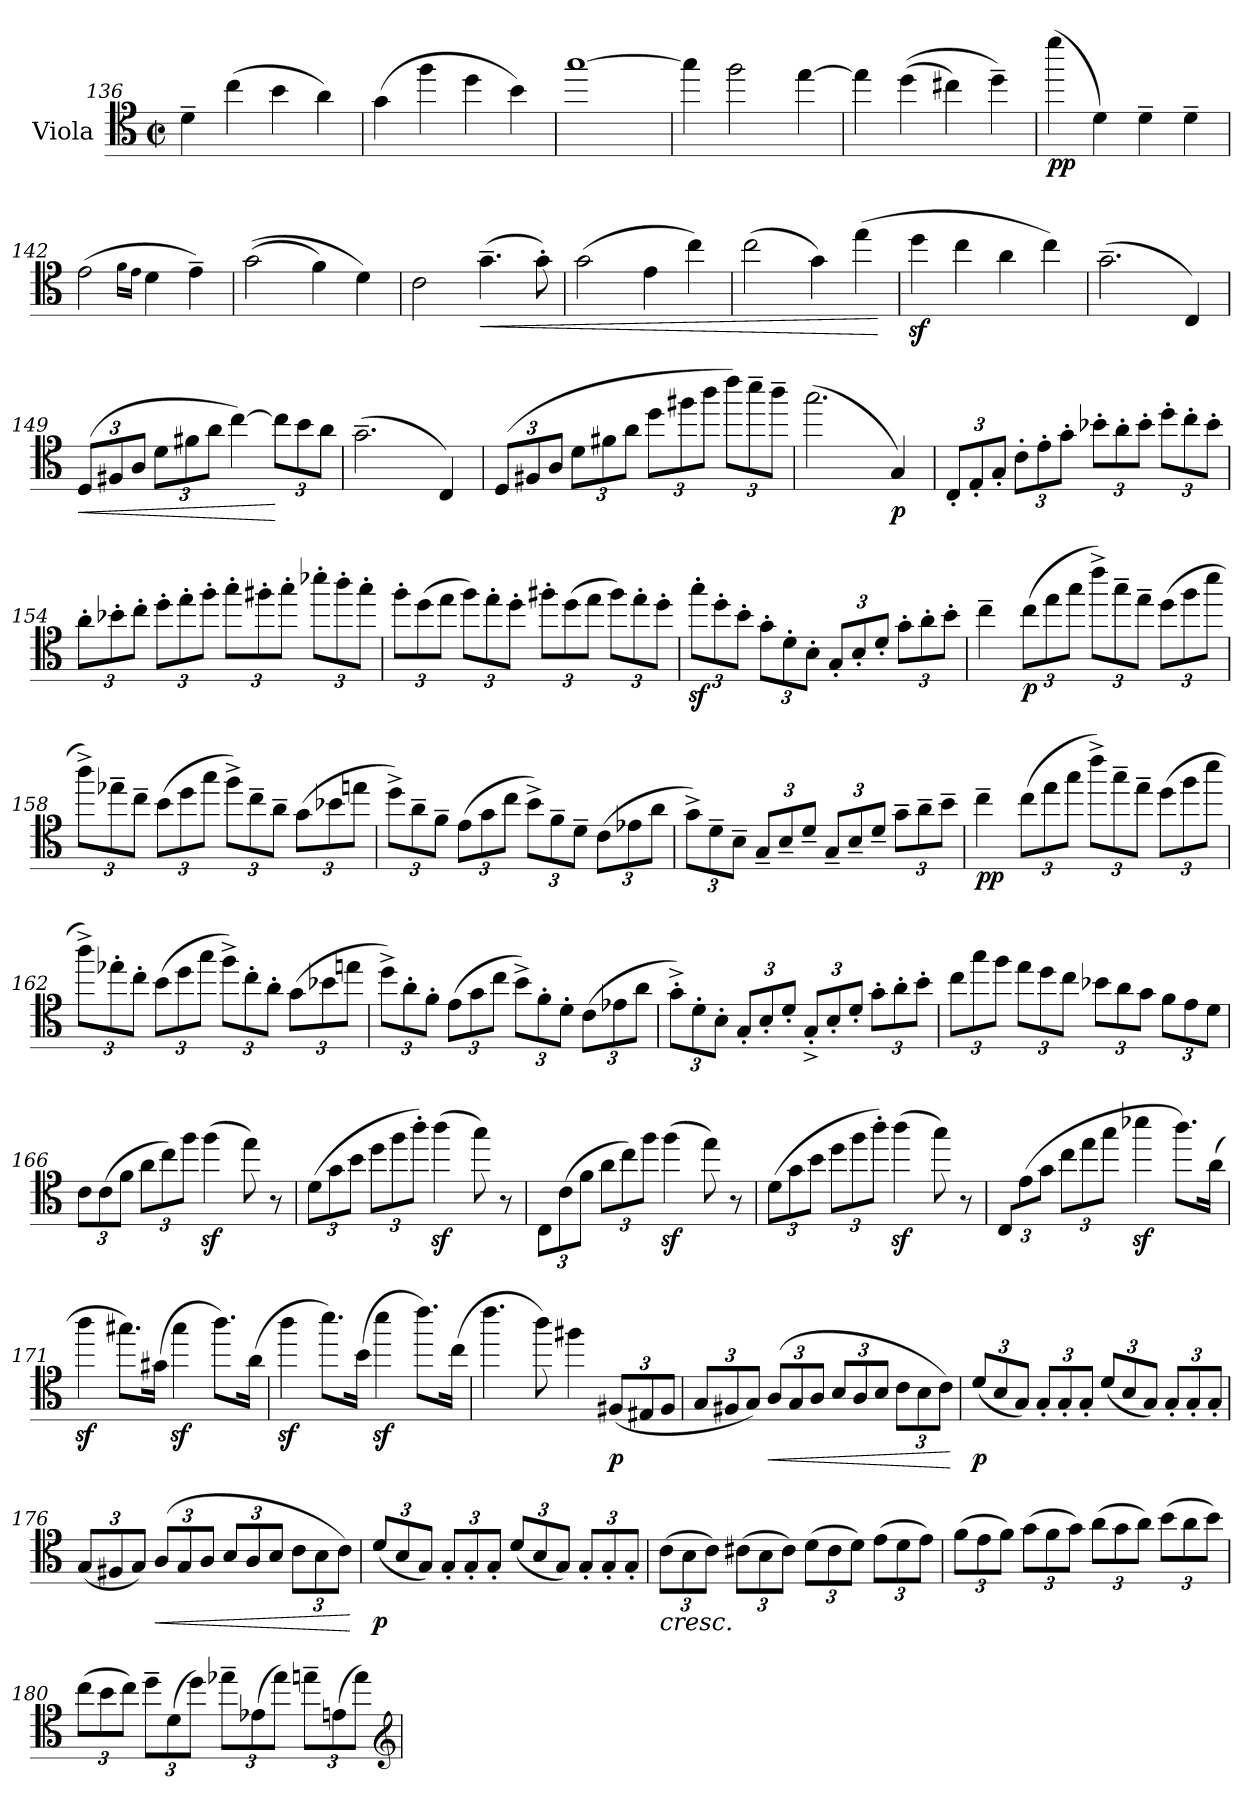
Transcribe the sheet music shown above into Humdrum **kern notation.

**kern	**dynam
*part1	*part1
*staff1	*staff1
*I"Viola	*
*I'Vla.	*
*clefC4	*
*k[]	*
*M2/2	*
*met(c|)	*
=136	=136
4d~\	.
(>4cc\	.
4b\	.
4a\)	.
=137	=137
(>4g\	.
4ff\	.
4dd\	.
4b\)	.
=138	=138
[1gg	.
=139	=139
4gg\]	.
2ff\	.
[4ee\	.
=140	=140
4ee\]	.
(>(>4dd\	.
4cc#X\)	.
4dd~\)	.
=141	=141
!	!LO:DY:b
(>4ddd\	pp
4d\)	.
4d~\	.
4d~\	.
=142	=142
(>2e\	.
16qf\LL	.
16qe\JJ	.
4d\	.
4e~\)	.
=143	=143
(>(>2g\	.
4f\)	.
4d\)	.
=144	=144
2c\	.
*MM220	*
!	!LO:HP:b
(>4.g~\	<
8g'\)	.
=145	=145
(>2g\	.
4e\	.
4cc\)	.
=146	=146
(>2cc\	.
4g\)	.
(>4ee\	.
.	[
=147	=147
4ddz<\	.
4cc\	.
4a\	.
4cc\)	.
=148	=148
(>2.g~\	.
4C/)	.
=149	=149
*Xbrackettup	*
!	!LO:HP:b
(>12D/L	<
12F#X/	.
12A/J	.
12d\L	.
12f#X\	.
12a\J	.
[4cc\)	.
12cc\L]	[
12b\	.
12a\J	.
=150	=150
(>2.g~\	.
4C/)	.
=151	=151
(>12D/L	.
12F#X/	.
12A/J	.
12d\L	.
12f#X\	.
12a\J	.
12dd\L	.
12ff#X\	.
12aa\J	.
12ccc\L)	.
12bb~\	.
12aa~\J	.
=152	=152
(>2.gg\	.
!	!LO:DY:b
4G/)	p
=153	=153
12C'/L	.
12E'/	.
12G'/J	.
12c'\L	.
12e'\	.
12g'\J	.
12b-X'\L	.
12a'\	.
12b-'\J	.
12dd'\L	.
12cc'\	.
12b-'\J	.
=154	=154
12a'\L	.
12b-X'\	.
12cc'\J	.
12dd'\L	.
12ee'\	.
12ff'\J	.
12gg'\L	.
12ff#X'\	.
12gg'\J	.
12bb-X'\L	.
12aa'\	.
12gg'\J	.
=155	=155
12ff'\L	.
(>12dd\	.
12ee\J	.
12ff\L)	.
12ee'\	.
12dd'\J	.
12ff#X'\L	.
(>12dd\	.
12ee\J	.
12ff#\L)	.
12ee'\	.
12dd'\J	.
=156	=156
12ggz<'\L	.
12dd'\	.
12b'\J	.
12g'\L	.
12d'\	.
12B'/J	.
12G'/L	.
12B'/	.
12d'\J	.
12g'\L	.
12a'\	.
12b'\J	.
=157	=157
4cc~\	.
!	!LO:DY:b
(>12cc\L	p
12ee\	.
12gg\J	.
12ccc^\L)	.
12gg~\	.
12ee~\J	.
(>12dd\L	.
12ff\	.
12bb\J	.
=158	=158
12aa^\L)	.
12ee-X~\	.
12cc~\J	.
(>12b\L	.
12dd\	.
12gg\J	.
12ff^\L)	.
12cc~\	.
12a~\J	.
(>12g\L	.
12b-X\	.
12een\J	.
=159	=159
12dd^\L)	.
12a~\	.
12f~\J	.
(>12e\L	.
12g\	.
12cc\J	.
12b^\L)	.
12f~\	.
12d~\J	.
(>12c\L	.
12e-X\	.
12a\J	.
=160	=160
12g^\L)	.
12d~\	.
12B~/J	.
12G~/L	.
12B~/	.
12d~\J	.
12G~/L	.
12B~/	.
12d~\J	.
12g~\L	.
12a~\	.
12b~\J	.
=161	=161
!	!LO:DY:b
4cc~\	pp
(>12cc\L	.
12ee\	.
12gg\J	.
12ccc^\L)	.
12gg~\	.
12ee~\J	.
(>12dd\L	.
12ff\	.
12bb\J	.
=162	=162
12aa^\L)	.
12ee-X'\	.
12cc'\J	.
(>12b\L	.
12dd\	.
12gg\J	.
12ff^\L)	.
12cc'\	.
12a'\J	.
(>12g\L	.
12b-X\	.
12een\J	.
=163	=163
12dd^\L)	.
12a'\	.
12f'\J	.
(>12e\L	.
12g\	.
12cc\J	.
12b^\L)	.
12f'\	.
12d'\J	.
(>12c\L	.
12e-X\	.
12a\J	.
=164	=164
12g'^\L)	.
12d'\	.
12B'/J	.
12G'/L	.
12B'/	.
12d'\J	.
12G'^/L	.
12B'/	.
12d'\J	.
12g'\L	.
12a'\	.
12b'\J	.
=165	=165
12cc\L	.
12gg\	.
12ff\J	.
12ee\L	.
12dd\	.
12cc\J	.
12b-X\L	.
12a\	.
12g\J	.
12f\L	.
12e\	.
12d\J	.
=166	=166
12c\L	.
(>12c\	.
12f\J	.
12a\L	.
12cc\)	.
12ff\J	.
(>4ffz<\	.
8ee\)	.
8r	.
=167	=167
(>12d\L	.
12g\	.
12b\J	.
12dd\L	.
12ff\	.
12aa'\J)	.
(>4aaz<\	.
8gg\)	.
8r	.
=168	=168
12C/L	.
(>12c\	.
12f\J	.
12a\L	.
12cc\)	.
12ff\J	.
(>4ffz<\	.
8ee\)	.
8r	.
=169	=169
(>12d\L	.
12g\	.
12b\J	.
12dd\L	.
12ff\	.
12aa'\J)	.
(>4aaz<\	.
8gg\)	.
8r	.
=170	=170
12C/L	.
(>12e\	.
12g\J	.
12cc\L	.
12ee\	.
12gg\J	.
4bb-Xz<\	.
8.aa\L)	.
(>16a\Jk	.
=171	=171
4aaz<\	.
8.gg#X\L)	.
(>16g#X\Jk	.
4gg#z<\	.
8.aa\L)	.
(>16a\Jk	.
=172	=172
4aaz<\	.
8.bb\L)	.
(>16b\Jk	.
4bbz<\	.
8.ccc\L)	.
(>16cc\Jk	.
=173	=173
4.ccc\	.
8aa\)	.
4ff#X\	.
!	!LO:DY:b
(<12F#X/L	p
12E#X/	.
12F#/J	.
=174	=174
12G/L	.
12F#X/	.
12G/J)	.
!	!LO:HP:b
(<12A/L	<
12G/	.
12A/J	.
12B/L	.
12A/	.
12B/J	.
12c\L	.
12B/	.
12c\J)	.
.	[
=175	=175
!	!LO:DY:b
(<12d\L	p
12B/	.
12G/J)	.
12G'/L	.
12G'/	.
12G'/J	.
(<12d\L	.
12B/	.
12G/J)	.
12G'/L	.
12G'/	.
12G'/J	.
=176	=176
(<12G/L	.
12F#X/	.
12G/J)	.
!	!LO:HP:b
(<12A/L	<
12G/	.
12A/J	.
12B/L	.
12A/	.
12B/J	.
12c\L	.
12B/	.
12c\J)	.
.	[
=177	=177
!	!LO:DY:b
(<12d\L	p
12B/	.
12G/J)	.
12G'/L	.
12G'/	.
12G'/J	.
(<12d\L	.
12B/	.
12G/J)	.
12G'/L	.
12G'/	.
12G'/J	.
=178	=178
!LO:TX:b:i:t=cresc.	!
(<12c\L	.
12B/	.
12c\J)	.
(<12c#X\L	.
12B/	.
12c#\J)	.
(<12d\L	.
12c#\	.
12d\J)	.
(<12e\L	.
12d\	.
12e\J)	.
=179	=179
(>12f\L	.
12e\	.
12f\J)	.
(>12g\L	.
12f\	.
12g\J)	.
(>12a\L	.
12g\	.
12a\J)	.
(>12b\L	.
12a\	.
12b\J)	.
=180	=180
(>12cc\L	.
12b\	.
12cc\J)	.
12dd~\L	.
(>12d\	.
12dd\J)	.
12ee-X~\L	.
(>12e-X\	.
12ee-\J)	.
12een~\L	.
(>12en\	.
12ee\J)	.
*clefG2	*
=	=
*-	*-
